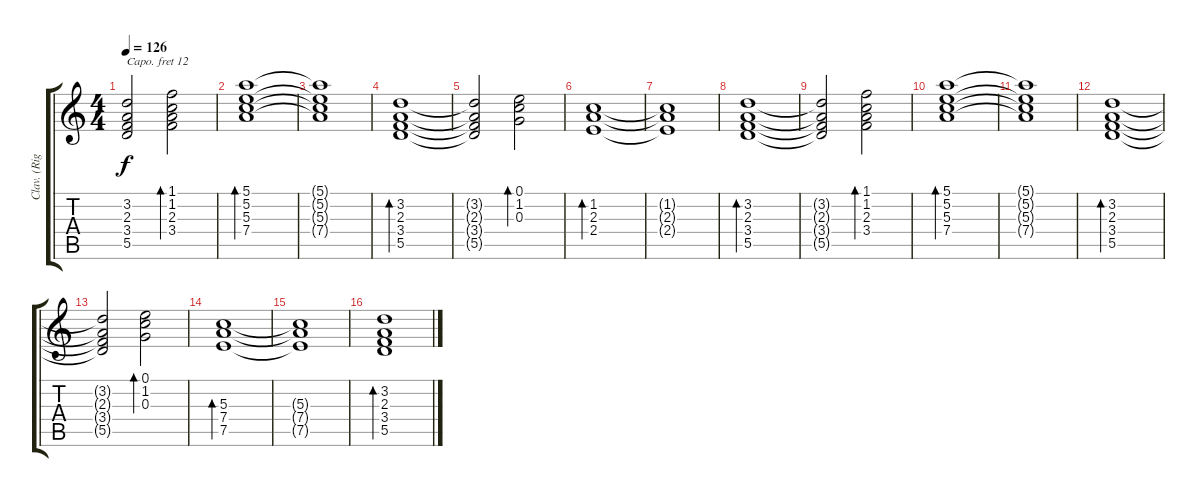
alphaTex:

\track ("Clav. (Right Hand)" "Clav. (Rig") {instrument clavinet}
\staff {score tabs}
\capo 12
\tuning (E4 B3 G3 D3 A2 E2) {hide}
\ts (4 4)
\tempo 126
\clef g2
\ks c
(3.2{t} 2.3{t} 3.4{t} 5.5{t}).2{dy f} (1.1 1.2 2.3 3.4).2{bd 240} |
(5.1 5.2 5.3 7.4).1{bd 240} |
(5.1{t} 5.2{t} 5.3{t} 7.4{t}).1 |
(3.2 2.3 3.4 5.5).1{bd 240} |
(3.2{t} 2.3{t} 3.4{t} 5.5{t}).2 (0.1 1.2 0.3).2{bd 240} |
(1.2 2.3 2.4).1{bd 240} |
(1.2{t} 2.3{t} 2.4{t}).1 |
(3.2 2.3 3.4 5.5).1{bd 240} |
(3.2{t} 2.3{t} 3.4{t} 5.5{t}).2 (1.1 1.2 2.3 3.4).2{bd 240} |
(5.1 5.2 5.3 7.4).1{bd 240} |
(5.1{t} 5.2{t} 5.3{t} 7.4{t}).1 |
(3.2 2.3 3.4 5.5).1{bd 240} |
(3.2{t} 2.3{t} 3.4{t} 5.5{t}).2 (0.1 1.2 0.3).2{bd 240} |
(5.3 7.4 7.5).1{bd 240} |
(5.3{t} 7.4{t} 7.5{t}).1 |
(3.2 2.3 3.4 5.5).1{bd 240}
